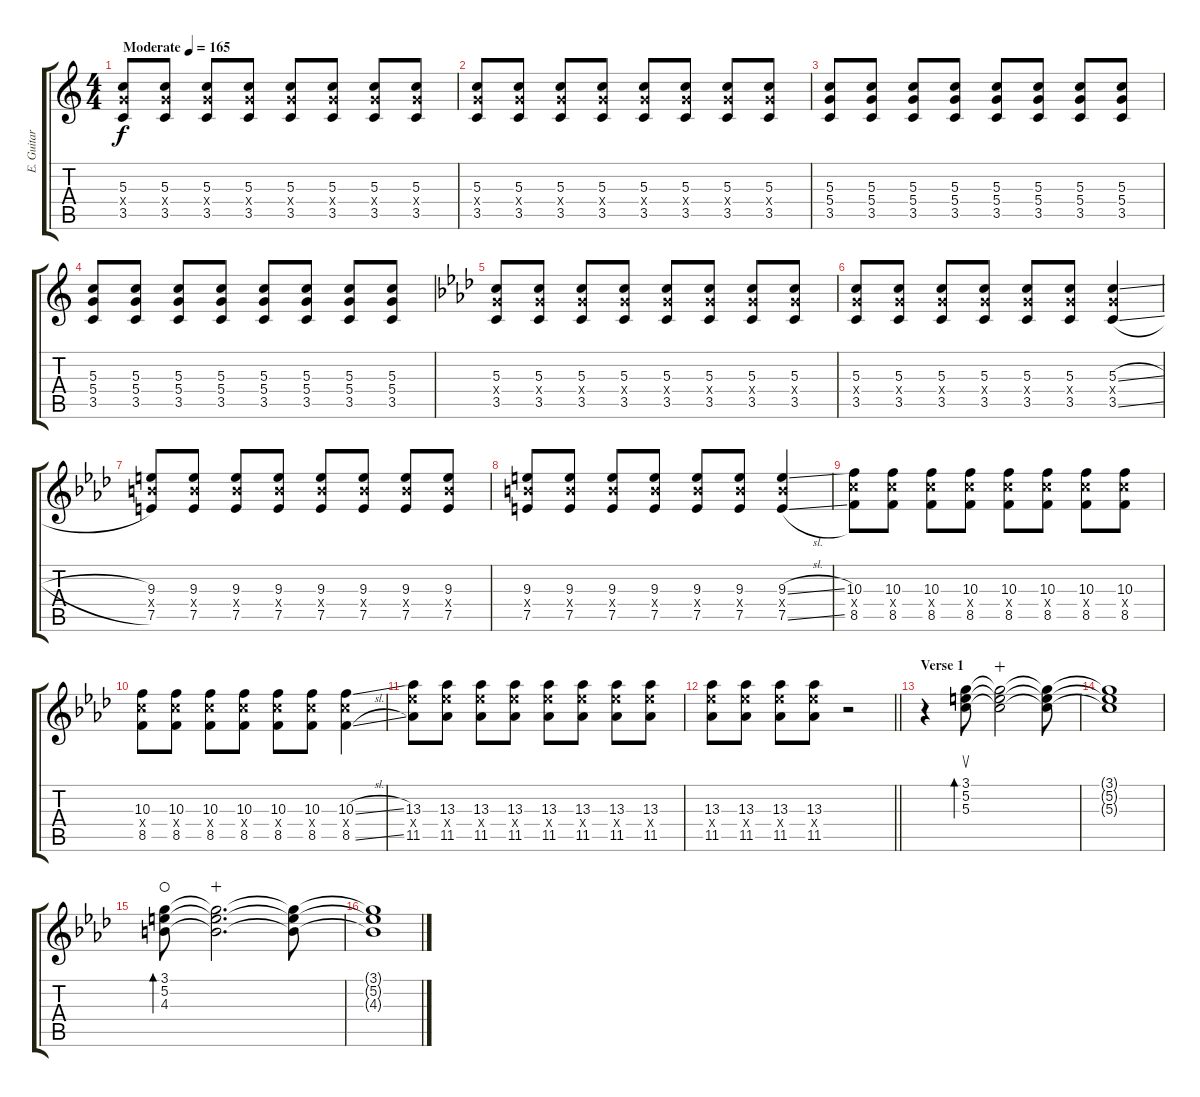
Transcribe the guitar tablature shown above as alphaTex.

\track ("E. Guitar Lead" "E. Guitar ") {instrument overdrivenguitar}
\staff {score tabs}
\tuning (E4 B3 G3 D3 A2 E2) {hide}
\ts (4 4)
\tempo (165 "Moderate")
\clef g2
\ks c
(5.3 5.4{x} 3.5).8{dy f instrument overdrivenguitar} (5.3 5.4{x} 3.5).8 (5.3 5.4{x} 3.5).8 (5.3 5.4{x} 3.5).8 (5.3 5.4{x} 3.5).8 (5.3 5.4{x} 3.5).8 (5.3 5.4{x} 3.5).8 (5.3 5.4{x} 3.5).8 |
(5.3 5.4{x} 3.5).8 (5.3 5.4{x} 3.5).8 (5.3 5.4{x} 3.5).8 (5.3 5.4{x} 3.5).8 (5.3 5.4{x} 3.5).8 (5.3 5.4{x} 3.5).8 (5.3 5.4{x} 3.5).8 (5.3 5.4{x} 3.5).8 |
(5.3 5.4 3.5).8 (5.3 5.4 3.5).8 (5.3 5.4 3.5).8 (5.3 5.4 3.5).8 (5.3 5.4 3.5).8 (5.3 5.4 3.5).8 (5.3 5.4 3.5).8 (5.3 5.4 3.5).8 |
(5.3 5.4 3.5).8 (5.3 5.4 3.5).8 (5.3 5.4 3.5).8 (5.3 5.4 3.5).8 (5.3 5.4 3.5).8 (5.3 5.4 3.5).8 (5.3 5.4 3.5).8 (5.3 5.4 3.5).8 |
\ks ab
(5.3 5.4{x} 3.5).8 (5.3 5.4{x} 3.5).8 (5.3 5.4{x} 3.5).8 (5.3 5.4{x} 3.5).8 (5.3 5.4{x} 3.5).8 (5.3 5.4{x} 3.5).8 (5.3 5.4{x} 3.5).8 (5.3 5.4{x} 3.5).8 |
(5.3 5.4{x} 3.5).8 (5.3 5.4{x} 3.5).8 (5.3 5.4{x} 3.5).8 (5.3 5.4{x} 3.5).8 (5.3 5.4{x} 3.5).8 (5.3 5.4{x} 3.5).8 (5.3{sl} 5.4{x} 3.5{sl}).4 |
(9.3 9.4{x} 7.5).8 (9.3 9.4{x} 7.5).8 (9.3 9.4{x} 7.5).8 (9.3 9.4{x} 7.5).8 (9.3 9.4{x} 7.5).8 (9.3 9.4{x} 7.5).8 (9.3 9.4{x} 7.5).8 (9.3 9.4{x} 7.5).8 |
(9.3 9.4{x} 7.5).8 (9.3 9.4{x} 7.5).8 (9.3 9.4{x} 7.5).8 (9.3 9.4{x} 7.5).8 (9.3 9.4{x} 7.5).8 (9.3 9.4{x} 7.5).8 (9.3{sl} 9.4{x} 7.5{sl}).4 |
(10.3 10.4{x} 8.5).8 (10.3 10.4{x} 8.5).8 (10.3 10.4{x} 8.5).8 (10.3 10.4{x} 8.5).8 (10.3 10.4{x} 8.5).8 (10.3 10.4{x} 8.5).8 (10.3 10.4{x} 8.5).8 (10.3 10.4{x} 8.5).8 |
(10.3 10.4{x} 8.5).8 (10.3 10.4{x} 8.5).8 (10.3 10.4{x} 8.5).8 (10.3 10.4{x} 8.5).8 (10.3 10.4{x} 8.5).8 (10.3 10.4{x} 8.5).8 (10.3{sl} 10.4{x} 8.5{sl}).4 |
(13.3 13.4{x} 11.5).8 (13.3 13.4{x} 11.5).8 (13.3 13.4{x} 11.5).8 (13.3 13.4{x} 11.5).8 (13.3 13.4{x} 11.5).8 (13.3 13.4{x} 11.5).8 (13.3 13.4{x} 11.5).8 (13.3 13.4{x} 11.5).8 |
\barLineRight lightlight
(13.3 13.4{x} 11.5).8 (13.3 13.4{x} 11.5).8 (13.3 13.4{x} 11.5).8 (13.3 13.4{x} 11.5).8 r.2 |
\section ("" "Verse 1")
r.4{volume 16 instrument electricguitarclean} (3.1 5.2 5.3).8{su bd 240} (3.1{t} 5.2{t} 5.3{t}).2{wahc} (3.1{t} 5.2{t} 5.3{t}).8 |
(3.1{t} 5.2{t} 5.3{t}).1 |
(3.1 5.2 4.3).8{bd 240 waho} (3.1{t} 5.2{t} 4.3{t}).2{d wahc} (3.1{t} 5.2{t} 4.3{t}).8 |
(3.1{t} 5.2{t} 4.3{t}).1
